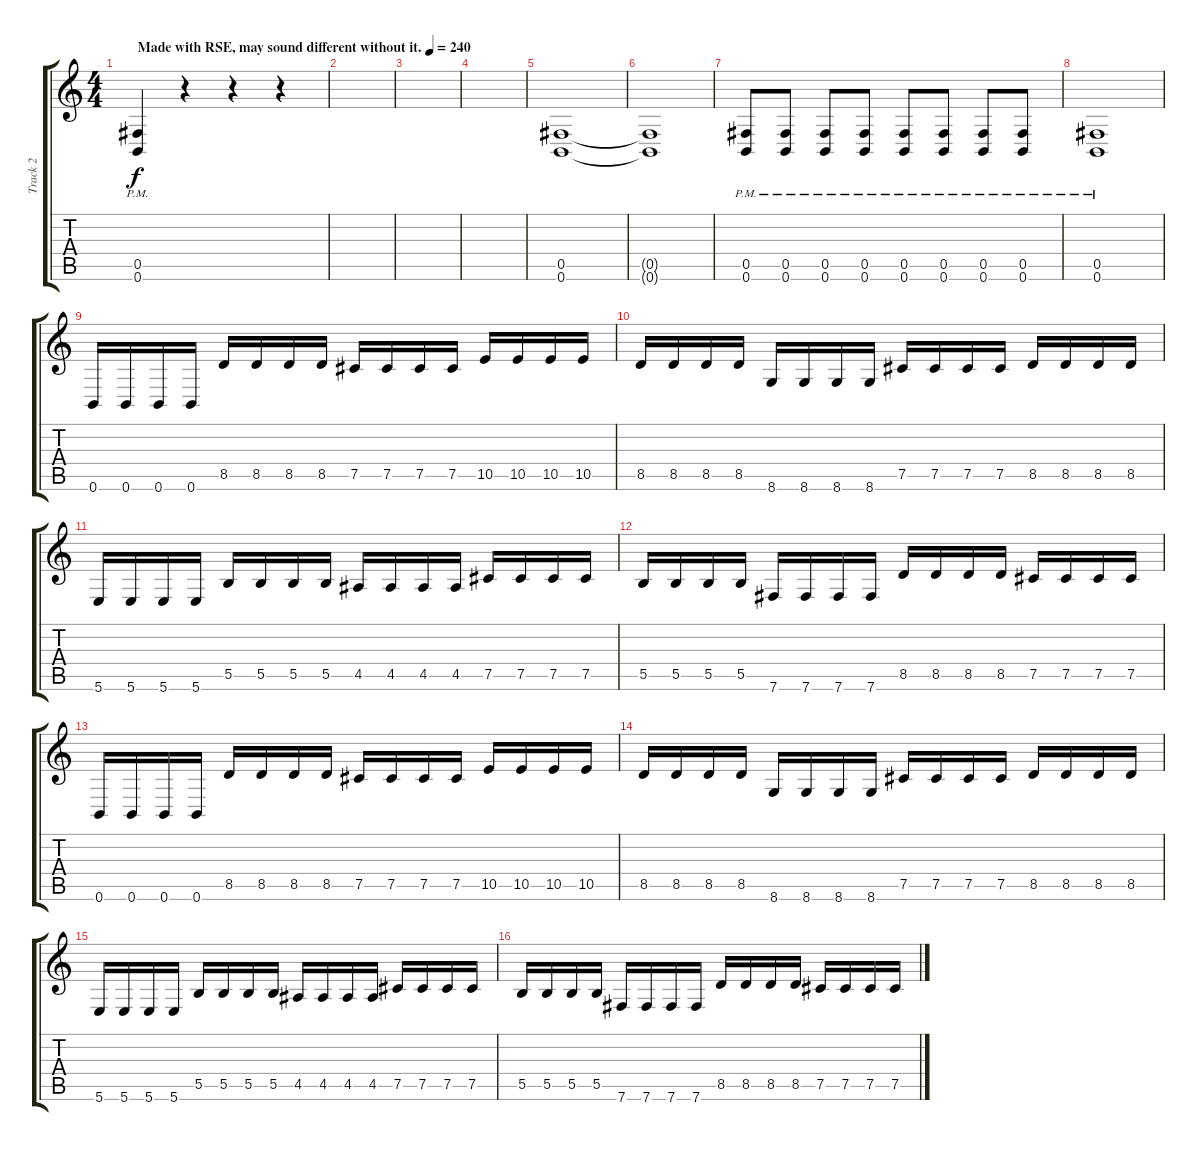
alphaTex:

\track ("Track 2" "Track 2") {instrument distortionguitar}
\staff {score tabs}
\tuning (Db4 Ab3 E3 B2 Gb2 B1) {hide}
\ts (4 4)
\tempo (240 "Made with RSE, may sound different without it.")
\clef g2
\ks c
(0.5{pm} 0.6{pm}).4{dy f instrument distortionguitar} r.4 r.4 r.4 |
|
|
|
(0.5 0.6).1 |
(0.5{t} 0.6{t}).1 |
(0.5{pm} 0.6{pm}).8 (0.5{pm} 0.6{pm}).8 (0.5{pm} 0.6{pm}).8 (0.5{pm} 0.6{pm}).8 (0.5{pm} 0.6{pm}).8 (0.5{pm} 0.6{pm}).8 (0.5{pm} 0.6{pm}).8 (0.5{pm} 0.6{pm}).8 |
(0.5{pm} 0.6{pm}).1 |
0.6.16 0.6.16 0.6.16 0.6.16 8.5.16 8.5.16 8.5.16 8.5.16 7.5.16 7.5.16 7.5.16 7.5.16 10.5.16 10.5.16 10.5.16 10.5.16 |
8.5.16 8.5.16 8.5.16 8.5.16 8.6.16 8.6.16 8.6.16 8.6.16 7.5.16 7.5.16 7.5.16 7.5.16 8.5.16 8.5.16 8.5.16 8.5.16 |
5.6.16 5.6.16 5.6.16 5.6.16 5.5.16 5.5.16 5.5.16 5.5.16 4.5.16 4.5.16 4.5.16 4.5.16 7.5.16 7.5.16 7.5.16 7.5.16 |
5.5.16 5.5.16 5.5.16 5.5.16 7.6.16 7.6.16 7.6.16 7.6.16 8.5.16 8.5.16 8.5.16 8.5.16 7.5.16 7.5.16 7.5.16 7.5.16 |
0.6.16 0.6.16 0.6.16 0.6.16 8.5.16 8.5.16 8.5.16 8.5.16 7.5.16 7.5.16 7.5.16 7.5.16 10.5.16 10.5.16 10.5.16 10.5.16 |
8.5.16 8.5.16 8.5.16 8.5.16 8.6.16 8.6.16 8.6.16 8.6.16 7.5.16 7.5.16 7.5.16 7.5.16 8.5.16 8.5.16 8.5.16 8.5.16 |
5.6.16 5.6.16 5.6.16 5.6.16 5.5.16 5.5.16 5.5.16 5.5.16 4.5.16 4.5.16 4.5.16 4.5.16 7.5.16 7.5.16 7.5.16 7.5.16 |
5.5.16 5.5.16 5.5.16 5.5.16 7.6.16 7.6.16 7.6.16 7.6.16 8.5.16 8.5.16 8.5.16 8.5.16 7.5.16 7.5.16 7.5.16 7.5.16
